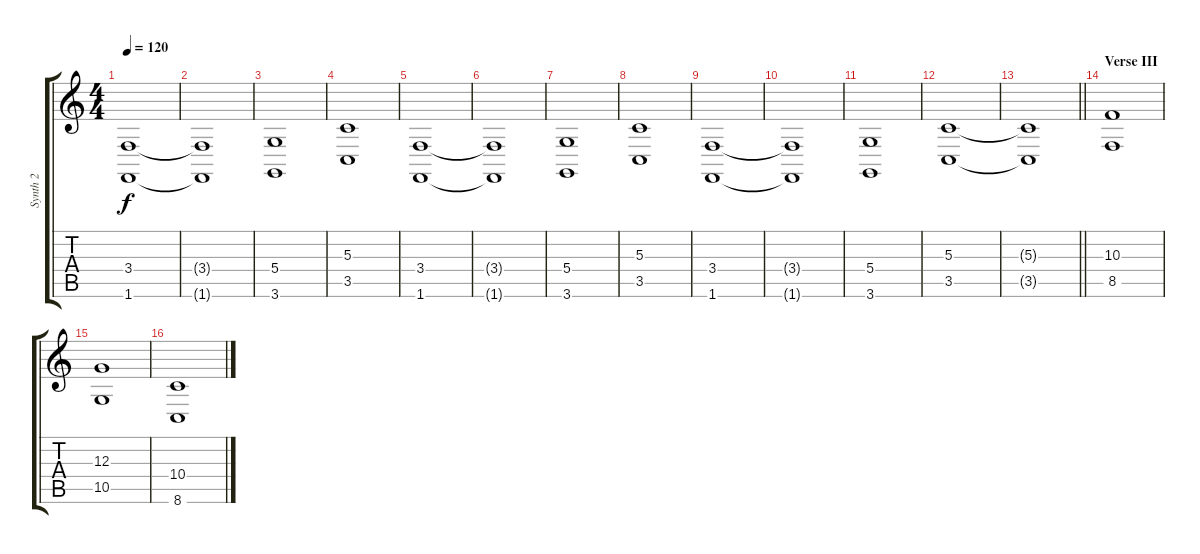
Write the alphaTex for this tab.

\track ("Synth 2" "Synth 2") {instrument pad2warm}
\staff {score tabs}
\tuning (E4 B3 G3 D3 A2 E2) {hide}
\ts (4 4)
\tempo 120
\clef g2
\ks c
(3.4 1.6).1{dy f} |
(3.4{t} 1.6{t}).1 |
(5.4 3.6).1 |
(5.3 3.5).1 |
(3.4 1.6).1 |
(3.4{t} 1.6{t}).1 |
(5.4 3.6).1 |
(5.3 3.5).1 |
(3.4 1.6).1 |
(3.4{t} 1.6{t}).1 |
(5.4 3.6).1 |
(5.3 3.5).1 |
\barLineRight lightlight
(5.3{t} 3.5{t}).1 |
\section ("" "Verse III")
(10.3 8.5).1 |
(12.3 10.5).1 |
(10.4 8.6).1
